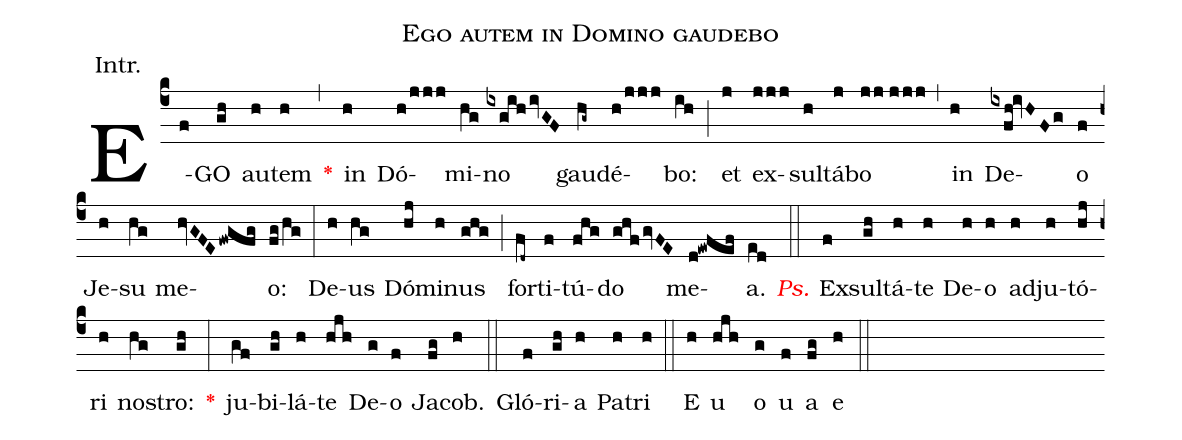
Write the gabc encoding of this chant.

name:Ego autem in Domino gaudebo;
annotation:Intr.;
mode:I.;
office-part:Introit;
%%
(c4) E(f)GO(gh) au(h)tem(h) <v>\red{*}</v>(,) in(h) Dó(h/jjj)mi(hg)no(ixgih/ivGF) gau(hg~)dé(h/jjj)bo:(ih) (;) et(j) ex(jjj)sul(h)tá(j)bo(jj//jjj) (,) in(h) De(ixfh!ivHFg)o(f) Je(h)su(hg) me(hvGFE/fwgfg)o:(fg/hg) (:) De(h)us(hg) Dó(hj)mi(h)nus(ghg) (;) for(fd~)ti(f)tú(fhg)do(ghf/gvFE) me(d!ewfef)a.(ed) (::) <v>\redit{Ps.}</v> Ex(f)sul(gh)tá(h)te(h) De(h)o(h) ad(h)ju(h)tó(hj)ri(h) no(hg)stro:(gh) <v>\red{*}</v>(:) ju(gf)bi(gh)lá(h)te(hjh) De(g)o(f) Ja(fg)cob.(h) (::) Gló(f)ri(gh)a(h) Pa(h)tri(h) (::) E(h) u(hjh) o(g) u(f) a(fg) e(h) (::)
